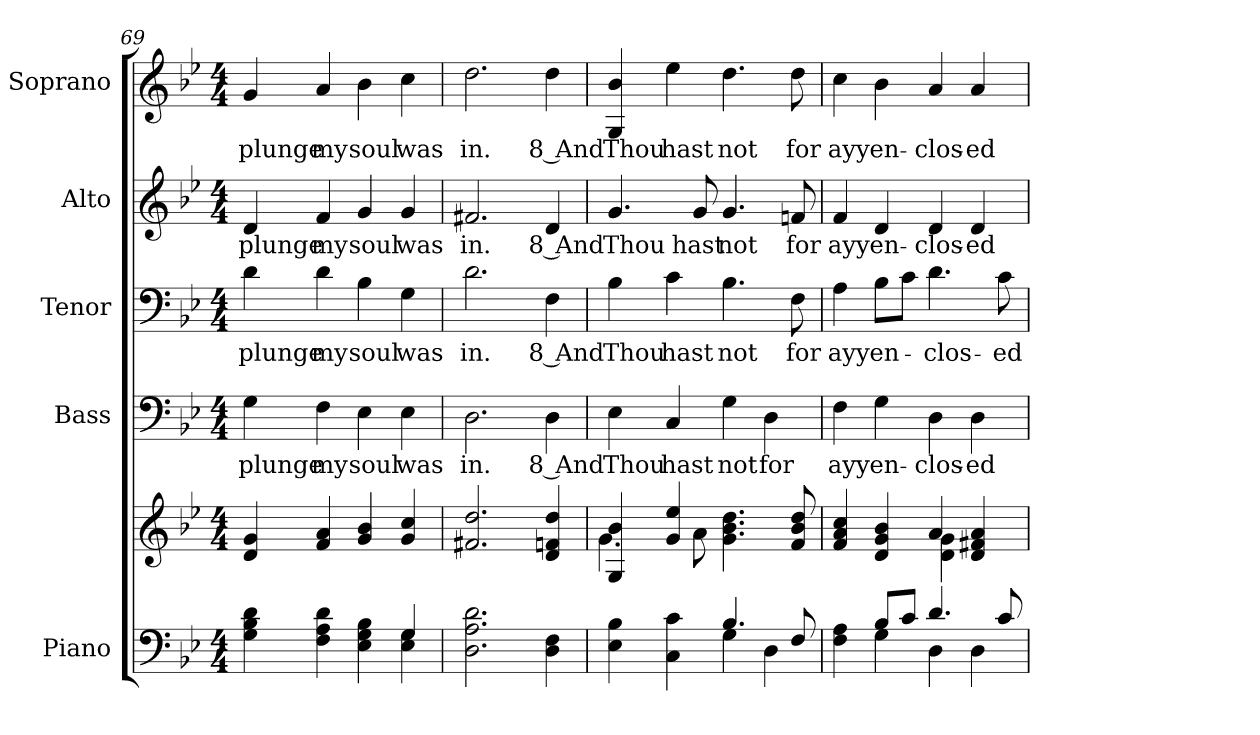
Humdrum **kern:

**kern	**kern	**kern	**text	**kern	**text	**kern	**text	**kern	**text
*part5	*part5	*part4	*part4	*part3	*part3	*part2	*part2	*part1	*part1
*staff6	*staff5	*staff4	*staff4	*staff3	*staff3	*staff2	*staff2	*staff1	*staff1
*I"Piano	*	*I"Bass	*	*I"Tenor	*	*I"Alto	*	*I"Soprano	*
*I'Pno.	*	*I'B.	*	*I'T.	*	*I'A.	*	*I'S.	*
!!LO:PB:g=z
*clefF4	*clefG2	*clefF4	*	*clefF4	*	*clefG2	*	*clefG2	*
*k[b-e-]	*k[b-e-]	*k[b-e-]	*	*k[b-e-]	*	*k[b-e-]	*	*k[b-e-]	*
*B-:	*B-:	*B-:	*	*B-:	*	*B-:	*	*B-:	*
*M4/4	*M4/4	*M4/4	*	*M4/4	*	*M4/4	*	*M4/4	*
=69	=69	=69	=69	=69	=69	=69	=69	=69	=69
*^	*	*	*	*	*	*	*	*	*
!	!	!	!	!LO:LY:b:color=#000000	!	!	!	!	!	!
!	!	!	!	!	!	!LO:LY:b:color=#000000	!	!	!	!
!	!	!	!	!	!	!	!	!LO:LY:b:color=#000000	!	!
!	!	!	!	!	!	!	!	!	!	!LO:LY:b:color=#000000
4Gi\ 4B-i 4di	2ryy	4di/ 4gi	4Gi\	plunge	4di\	plunge	4di/	plunge	4gi/	plunge
!	!	!	!	!LO:LY:b:color=#000000	!	!	!	!	!	!
!	!	!	!	!	!	!LO:LY:b:color=#000000	!	!	!	!
!	!	!	!	!	!	!	!	!LO:LY:b:color=#000000	!	!
!	!	!	!	!	!	!	!	!	!	!LO:LY:b:color=#000000
4Fi\ 4Ai 4di	.	4fi/ 4ai	4Fi\	my	4di\	my	4fi/	my	4ai/	my
!	!	!	!	!LO:LY:b:color=#000000	!	!	!	!	!	!
!	!	!	!	!	!	!LO:LY:b:color=#000000	!	!	!	!
!	!	!	!	!	!	!	!	!LO:LY:b:color=#000000	!	!
!	!	!	!	!	!	!	!	!	!	!LO:LY:b:color=#000000
4E-i\ 4Gi 4B-i	4ryy	4gi/ 4b-i	4E-i\	soul	4B-i\	soul	4gi/	soul	4b-i\	soul
!	!	!	!	!LO:LY:b:color=#000000	!	!	!	!	!	!
!	!	!	!	!	!	!LO:LY:b:color=#000000	!	!	!	!
!	!	!	!	!	!	!	!	!LO:LY:b:color=#000000	!	!
!	!	!	!	!	!	!	!	!	!	!LO:LY:b:color=#000000
4Gi/	4E-i\ 4Gi	4gi/ 4cci	4E-i\	was	4Gi\	was	4gi/	was	4cci\	was
*v	*v	*	*	*	*	*	*	*	*	*
=70	=70	=70	=70	=70	=70	=70	=70	=70	=70
*^	*	*	*	*	*	*	*	*	*
!	!	!	!	!LO:LY:b:color=#000000	!	!	!	!	!	!
*v	*v	*	*	*	*	*	*	*	*	*
*^	*	*	*	*	*	*	*	*	*
!	!	!	!	!	!	!LO:LY:b:color=#000000	!	!	!	!
*v	*v	*	*	*	*	*	*	*	*	*
*^	*	*	*	*	*	*	*	*	*
!	!	!	!	!	!	!	!	!LO:LY:b:color=#000000	!	!
*v	*v	*	*	*	*	*	*	*	*	*
*^	*	*	*	*	*	*	*	*	*
!	!	!	!	!	!	!	!	!	!	!LO:LY:b:color=#000000
*v	*v	*	*	*	*	*	*	*	*	*
2.Di\ 2.Ai 2.di	2.f#Xi/ 2.ddi	2.Di\	in.	2.di\	in.	2.f#Xi/	in.	2.ddi\	in.
!	!	!	!LO:LY:b:color=#000000	!	!	!	!	!	!
!	!	!	!	!	!LO:LY:b:color=#000000	!	!	!	!
!	!	!	!	!	!	!	!LO:LY:b:color=#000000	!	!
!	!	!	!	!	!	!	!	!	!LO:LY:b:color=#000000
4Di\ 4Fi	4di/ 4fni 4ddi	4Di\	8 And	4Fi\	8 And	4di/	8 And	4ddi\	8 And
=71	=71	=71	=71	=71	=71	=71	=71	=71	=71
*^	*^	*	*	*	*	*	*	*	*
!	!	!	!	!	!LO:LY:b:color=#000000	!	!	!	!	!	!
!	!	!	!	!	!	!	!LO:LY:b:color=#000000	!	!	!	!
!	!	!	!	!	!	!	!	!	!LO:LY:b:color=#000000	!	!
!	!	!	!	!	!	!	!	!	!	!	!LO:LY:b:color=#000000
4E-i\ 4B-i	2ryy	4Gi/ 4b-i	4.gi\	4E-i\	Thou	4B-i\	Thou	4.gi/	Thou	4Gi/ 4b-i	Thou
!	!	!	!	!	!LO:LY:b:color=#000000	!	!	!	!	!	!
!	!	!	!	!	!	!	!LO:LY:b:color=#000000	!	!	!	!
!	!	!	!	!	!	!	!	!	!	!	!LO:LY:b:color=#000000
4Ci\ 4ci	.	4gi/ 4ee-i	.	4Ci/	hast	4ci\	hast	.	.	4ee-i\	hast
!	!	!	!	!	!	!	!	!	!LO:LY:b:color=#000000	!	!
.	.	.	8ai\	.	.	.	.	8gi/	hast	.	.
!	!	!	!	!	!LO:LY:b:color=#000000	!	!	!	!	!	!
!	!	!	!	!	!	!	!LO:LY:b:color=#000000	!	!	!	!
!	!	!	!	!	!	!	!	!	!LO:LY:b:color=#000000	!	!
!	!	!	!	!	!	!	!	!	!	!	!LO:LY:b:color=#000000
4.B-i/	4Gi\	4.gi\ 4.b-i 4.ddi	2ryy	4Gi\	not	4.B-i\	not	4.gi/	not	4.ddi\	not
!	!	!	!	!	!LO:LY:b:color=#000000	!	!	!	!	!	!
.	4Di\	.	.	4Di\	for	.	.	.	.	.	.
!	!	!	!	!	!	!	!LO:LY:b:color=#000000	!	!	!	!
!	!	!	!	!	!	!	!	!	!LO:LY:b:color=#000000	!	!
!	!	!	!	!	!	!	!	!	!	!	!LO:LY:b:color=#000000
8Fi/	.	8fi/ 8b-i 8ddi	.	.	.	8Fi\	for	8fni/	for	8ddi\	for
=72	=72	=72	=72	=72	=72	=72	=72	=72	=72	=72	=72
!	!	!	!	!	!LO:LY:b:color=#000000	!	!	!	!	!	!
!	!	!	!	!	!	!	!LO:LY:b:color=#000000	!	!	!	!
!	!	!	!	!	!	!	!	!	!LO:LY:b:color=#000000	!	!
!	!	!	!	!	!	!	!	!	!	!	!LO:LY:b:color=#000000
4Fi\ 4Ai	4ryy	4fi/ 4ai 4cci	2ryy	4Fi\	ayy	4Ai\	ayy	4fi/	ayy	4cci\	ayy
!	!	!	!	!	!LO:LY:b:color=#000000	!	!	!	!	!	!
!	!	!	!	!	!	!	!LO:LY:b:color=#000000	!	!	!	!
!	!	!	!	!	!	!	!	!	!LO:LY:b:color=#000000	!	!
!	!	!	!	!	!	!	!	!	!	!	!LO:LY:b:color=#000000
8B-i/L	4Gi\	4di/ 4gi 4b-i	.	4Gi\	en-	8B-i\L	en-	4di/	en-	4b-i\	en-
8ci/J	.	.	.	.	.	8ci\J	.	.	.	.	.
!	!	!	!	!	!LO:LY:b:color=#000000	!	!	!	!	!	!
!	!	!	!	!	!	!	!LO:LY:b:color=#000000	!	!	!	!
!	!	!	!	!	!	!	!	!	!LO:LY:b:color=#000000	!	!
!	!	!	!	!	!	!	!	!	!	!	!LO:LY:b:color=#000000
4.di/	4Di\	4ai/	4di\ 4gi	4Di\	-clos-	4.di\	-clos-	4di/	-clos-	4ai/	-clos-
!	!	!	!	!	!LO:LY:b:color=#000000	!	!	!	!	!	!
!	!	!	!	!	!	!	!	!	!LO:LY:b:color=#000000	!	!
!	!	!	!	!	!	!	!	!	!	!	!LO:LY:b:color=#000000
.	4Di\	4di/ 4f#Xi 4ai	4ryy	4Di\	-ed	.	.	4di/	-ed	4ai/	-ed
!	!	!	!	!	!	!	!LO:LY:b:color=#000000	!	!	!	!
8ci/	.	.	.	.	.	8ci\	-ed	.	.	.	.
*v	*v	*	*	*	*	*	*	*	*	*	*
*	*v	*v	*	*	*	*	*	*	*	*
=	=	=	=	=	=	=	=	=	=
*-	*-	*-	*-	*-	*-	*-	*-	*-	*-
